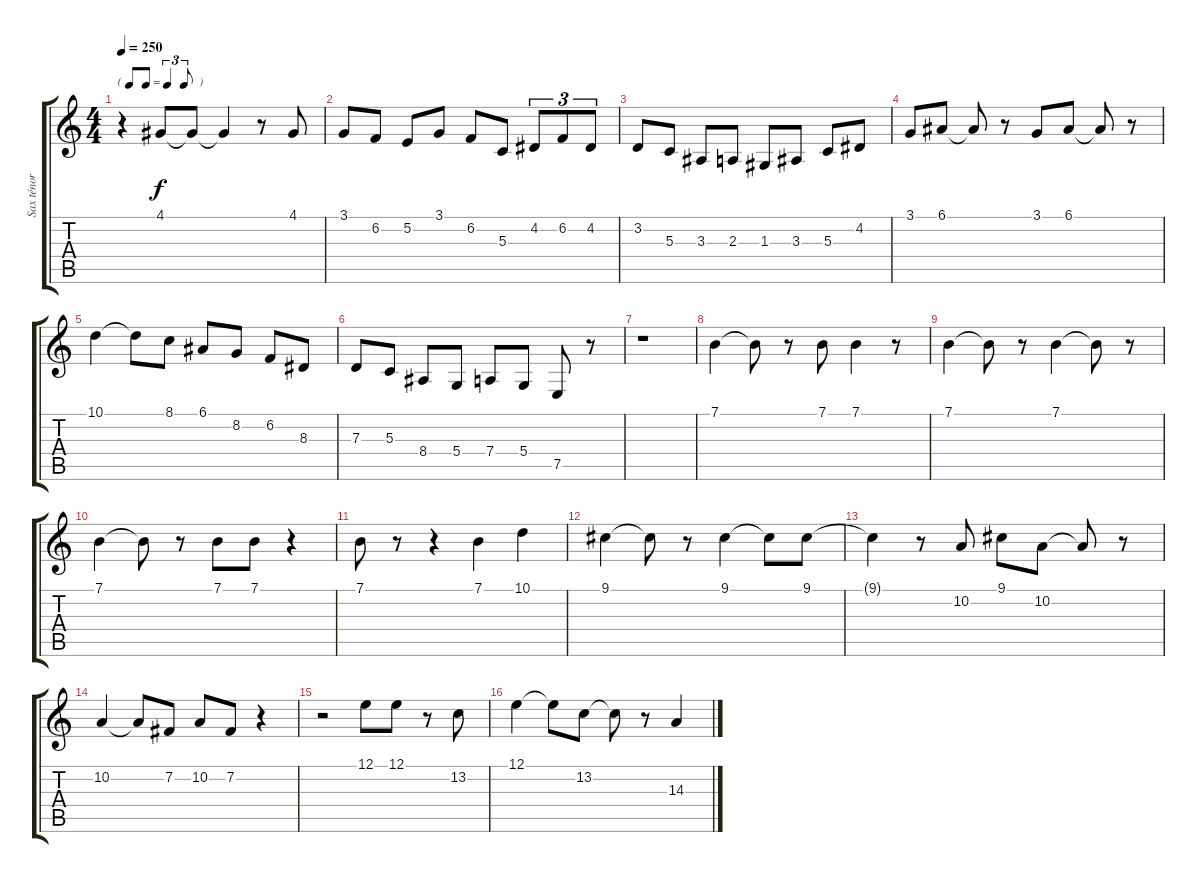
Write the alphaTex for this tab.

\track ("Sax ténor" "Sax ténor") {instrument tenorsax}
\staff {score tabs}
\tuning (E4 B3 G3 D3 A2 E2) {hide}
\ts (4 4)
\tf triplet8th
\tempo 250
\clef g2
\ks c
r.4{dy f} 4.1.8 4.1{t}.8 4.1{t}.4 r.8 4.1.8 |
3.1.8 6.2.8 5.2.8 3.1.8 6.2.8 5.3.8 4.2.8{tu (3 2)} 6.2.8{tu (3 2)} 4.2.8{tu (3 2)} |
3.2.8 5.3.8 3.3.8 2.3.8 1.3.8 3.3.8 5.3.8 4.2.8 |
3.1.8 6.1.8 6.1{t}.8 r.8 3.1.8 6.1.8 6.1{t}.8 r.8 |
10.1.4 10.1{t}.8 8.1.8 6.1.8 8.2.8 6.2.8 8.3.8 |
7.3.8 5.3.8 8.4.8 5.4.8 7.4.8 5.4.8 7.5.8 r.8 |
r.1 |
7.1.4 7.1{t}.8 r.8 7.1.8 7.1.4 r.8 |
7.1.4 7.1{t}.8 r.8 7.1.4 7.1{t}.8 r.8 |
7.1.4 7.1{t}.8 r.8 7.1.8 7.1.8 r.4 |
7.1.8 r.8 r.4 7.1.4 10.1.4 |
9.1.4 9.1{t}.8 r.8 9.1.4 9.1{t}.8 9.1.8 |
9.1{t}.4 r.8 10.2.8 9.1.8 10.2.8 10.2{t}.8 r.8 |
10.2.4 10.2{t}.8 7.2.8 10.2.8 7.2.8 r.4 |
r.2 12.1.8 12.1.8 r.8 13.2.8 |
12.1.4 12.1{t}.8 13.2.8 13.2{t}.8 r.8 14.3.4
